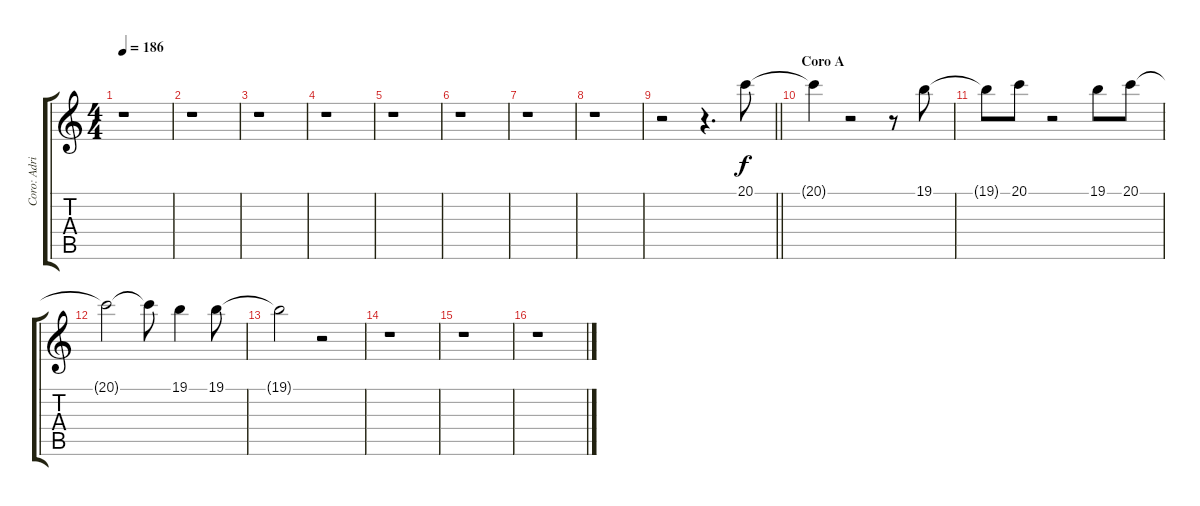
\track ("Coro: Adrian" "Coro: Adri") {instrument choiraahs}
\staff {score tabs}
\tuning (E4 B3 G3 D3 A2 E2) {hide}
\ts (4 4)
\tempo 186
\clef g2
\ks c
r.1{dy f} |
r.1 |
r.1 |
r.1 |
r.1 |
r.1 |
r.1 |
r.1 |
\barLineRight lightlight
r.2 r.4{d} 20.1.8 |
\section ("" "Coro A")
20.1{t}.4 r.2 r.8 19.1.8 |
19.1{t}.8 20.1.8 r.2 19.1.8 20.1.8 |
20.1{t}.2 20.1{t}.8 19.1.4 19.1.8 |
19.1{t}.2 r.2 |
r.1 |
r.1 |
r.1
